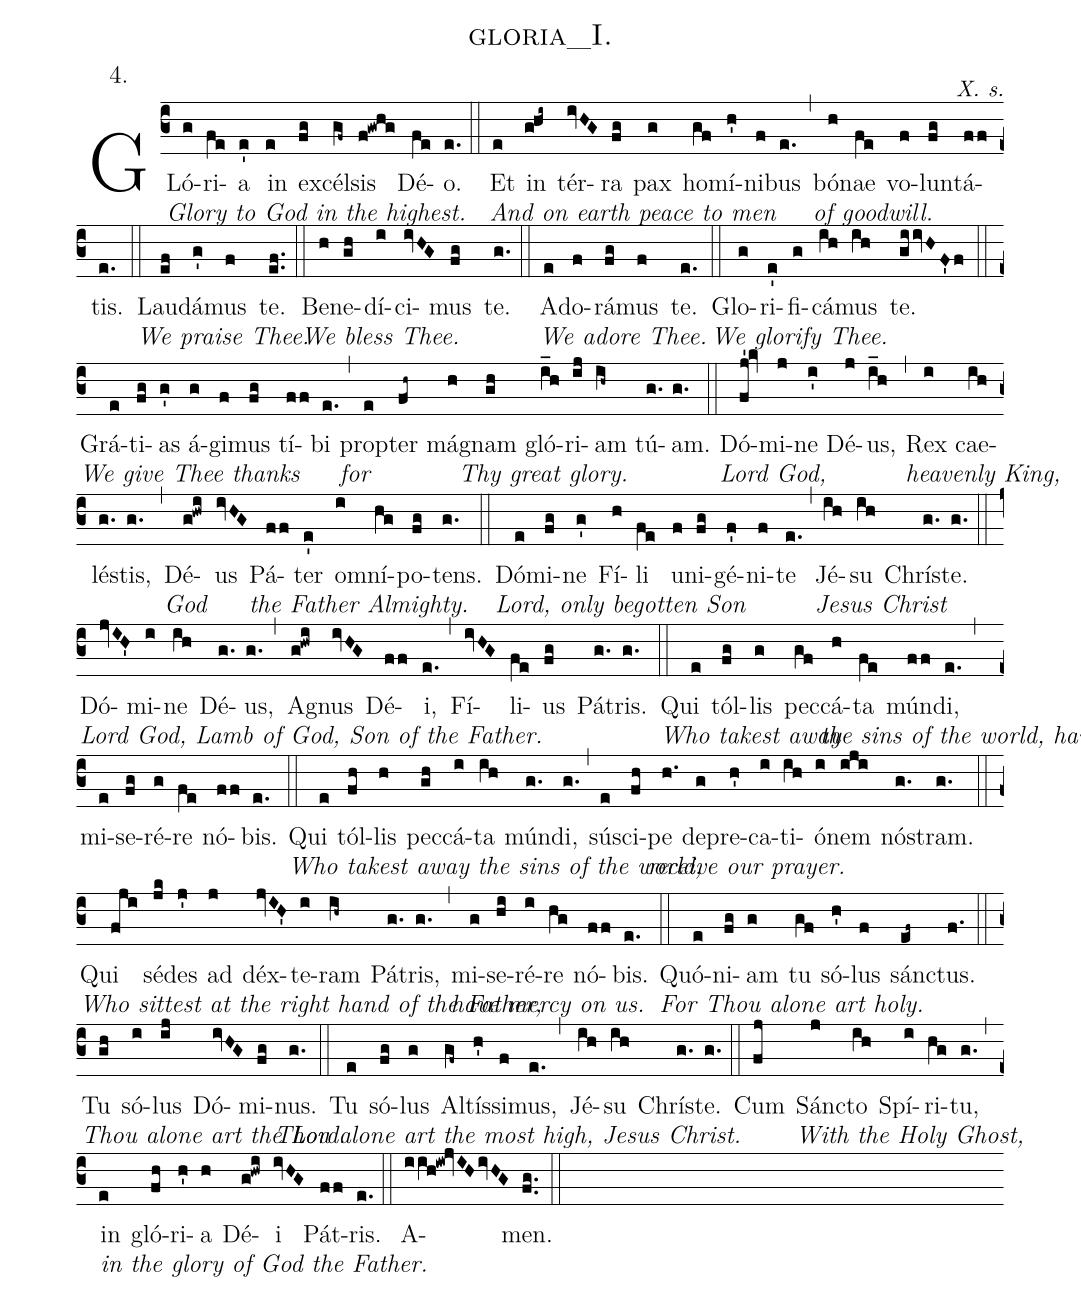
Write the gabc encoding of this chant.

name: gloria_I.;
annotation:4.;
commentary:X. s.;
%%
(c3) GLó[Glory to God in the highest.](g)ri(fe)a(e') in(e) ex(fg)cél(gf~)sis(f!gwhg) Dé(fe)o.(e.) (::)
Et[And on earth peace to men](e) in(g!hi~) tér(ivHG)ra(fg) pax(g) ho(gf)mí(h')ni(f)bus(e.) (,)
bó[of goodwill.](h)nae(fe) vo(f)lun(fg)tá(ff)tis.(e.) (::)
Lau[We praise Thee.](ef)dá(g')mus(f) te.(ef..) (::)
Be[We bless Thee.](h)ne(gh)dí(i)ci(ivHG)mus(fg) te.(g.) (::)
A[We adore Thee.](e)do(f)rá(fg)mus(f) te.(e.) (::)
Glo[We glorify Thee.](g)ri(e')fi(g)cá(ih)mus(ih) te.(giivHF'f) (::)
Grá[We give Thee thanks](e)ti(fg)as(g') á(g)gi(f)mus(fg) tí(ff)bi(e.) (,)
prop[for](e)ter(fh~) má(h)gnam[Thy great glory.](gh) gló(i_h)ri(ij)am(ih~) tú(g.)am.(g.) (::)
Dó[Lord God,](fj'!kv)mi(j)ne(i') Dé(j)us,(i_h) (,)
Rex[heavenly King,](i) cae(ih)lés(g.)tis,(g.) (,)
Dé[God](g!hwi)us(ivHG) Pá[the Father Almighty.](ff)ter(e') om(i)ní(hg)po(fg)tens.(g.) (::)
Dó[Lord, only begotten Son](e)mi(fg)ne(g') Fí(h)li(fe) u(f)ni(fg)gé(f')ni(f)te(e.) (,)
Jé[Jesus Christ](ih)su(ih) Chrís(g.)te.(g.) (::)
Dó[Lord God, Lamb of God, Son of the Father.](jvIH')mi(i)ne(ih) Dé(g.)us,(g.) (,) A(g!hwi)gnus(ivHG) Dé(ff)i,(e.) (,) Fí(ivHG)li(fe)us(fg) Pá(g.)tris.(g.) (::)
Qui[Who takest away](e) tól(fg)lis(g) pec(gf)cá[the sins of the world, have mercy on us.](h)ta(fe) mún(ff)di,(e.) (,) mi(e)se(fg)ré(g)re(fe) nó[/](ff)bis.(e.) (::)
Qui[Who takest away the sins of the world, ](e) tól(fh)lis(h) pec(gh)cá(i)ta(ih) mún(g.)di,(g.) (,) sú(e)sci(fh)pe[receive our prayer.](h.) de(g)pre(h')ca(i)ti(ih)ó(i)nem(iji) nós(g.)tram.(g.) (::)
Qui[Who sittest at the right hand of the Father,](fji) sé(jk)des(j') ad(j) déx(jvIH')te(i)ram(ih~) Pá(g.)tris,(g.) (,) mi[have mercy on us.](g)se(hi)ré(i)re(hg) nó(ff)bis.(e.) (::)
Quó[For Thou alone art holy.](e)ni(fg)am(g) tu(gf) só(h')lus(f) sán(ef~)ctus.(f.) (::)
Tu[Thou alone art the Lord.](gh) só(i)lus(ij) Dó(ivHG)mi(fg)nus.[Thou alone art the most high, Jesus Christ.](g.) (::)
Tu(e) só(fg)lus(g) Al(gf~)tís(h')si(f)mus,(e.) (,) Jé(ih)su(ih) Chrís(g.)te.(g.) (::)
Cum(fj) Sán[With the Holy Ghost,](j)cto(ih) Spí(i)ri(hg)tu,(g.) (,) in[in the glory of God the Father.](e) gló(fh)ri(h')a(h) Dé(g!hwi)i(ivHG) Pát(ff)ris.(e.) (::)
A(iih!iw!jvIHivHG)men.(fg..) (::)
